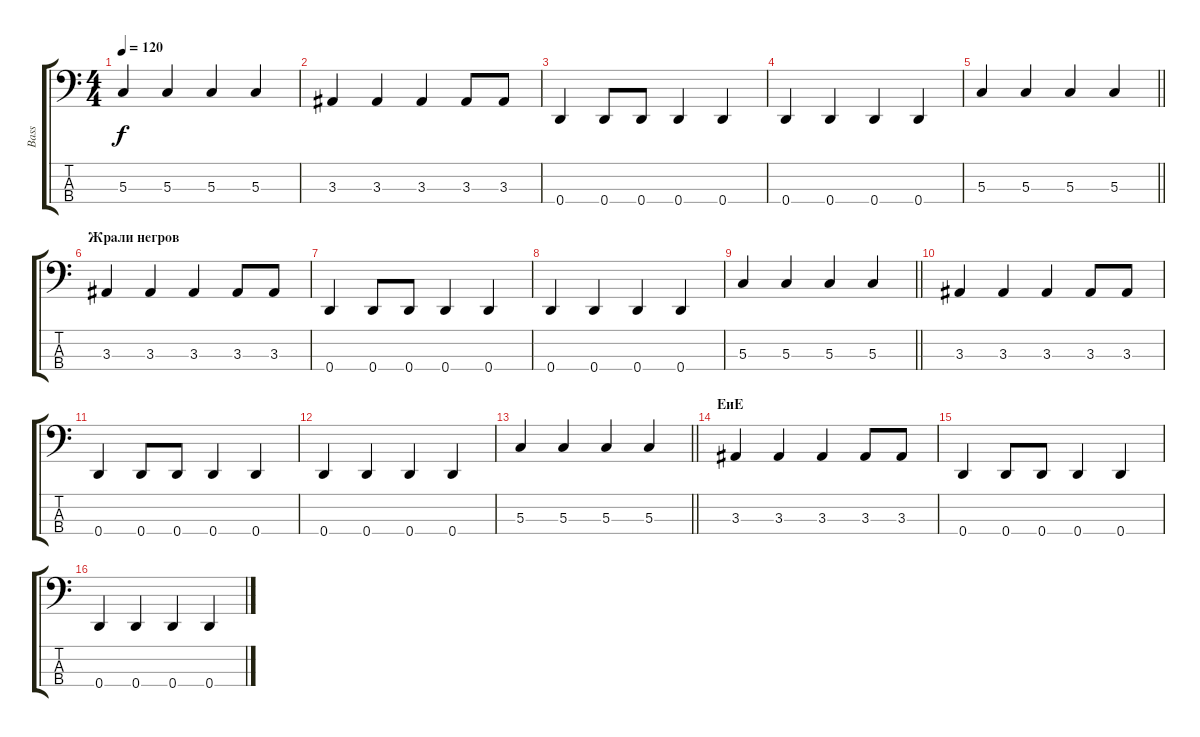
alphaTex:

\track ("Bass" "Bass") {instrument electricbassfinger}
\staff {score tabs}
\tuning (F2 C2 G1 D1) {hide}
\ts (4 4)
\tempo 120
\clef f4
\ks c
5.3.4{dy f} 5.3.4 5.3.4 5.3.4 |
3.3.4 3.3.4 3.3.4 3.3.8 3.3.8 |
0.4.4 0.4.8 0.4.8 0.4.4 0.4.4 |
0.4.4 0.4.4 0.4.4 0.4.4 |
\barLineRight lightlight
5.3.4 5.3.4 5.3.4 5.3.4 |
\section ("" "Жрали негров")
3.3.4 3.3.4 3.3.4 3.3.8 3.3.8 |
0.4.4 0.4.8 0.4.8 0.4.4 0.4.4 |
0.4.4 0.4.4 0.4.4 0.4.4 |
\barLineRight lightlight
5.3.4 5.3.4 5.3.4 5.3.4 |
3.3.4 3.3.4 3.3.4 3.3.8 3.3.8 |
0.4.4 0.4.8 0.4.8 0.4.4 0.4.4 |
0.4.4 0.4.4 0.4.4 0.4.4 |
\barLineRight lightlight
5.3.4 5.3.4 5.3.4 5.3.4 |
\section ("" "ЕиЕ")
3.3.4 3.3.4 3.3.4 3.3.8 3.3.8 |
0.4.4 0.4.8 0.4.8 0.4.4 0.4.4 |
0.4.4 0.4.4 0.4.4 0.4.4
